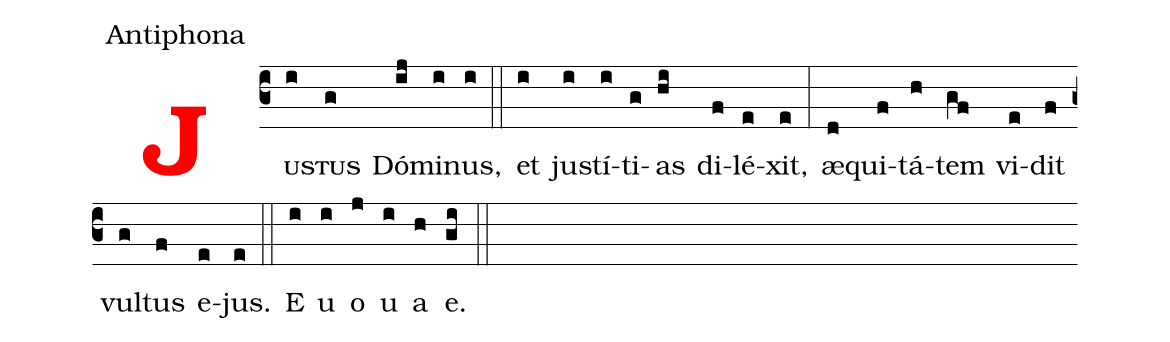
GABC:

office-part: Antiphona;
%%
<v>\bf\textcolor{red}{J}</v><v>\sc{u}</v>(c3i)<v>\sc{stus}</v>(g) Dó(ij)mi(i)nus,(i)   (::)
et(i) ju(i)stí(i)ti(g)as(hi) di(f)lé(e)xit,(e) (:)
æ(d)qui(f)tá(h)tem(gf) vi(e)dit(f) vul(g)tus(f) e(e)jus.(e)
(::) E(i) u(i) o(j) u(i) a(h) e.(gi) (::)
